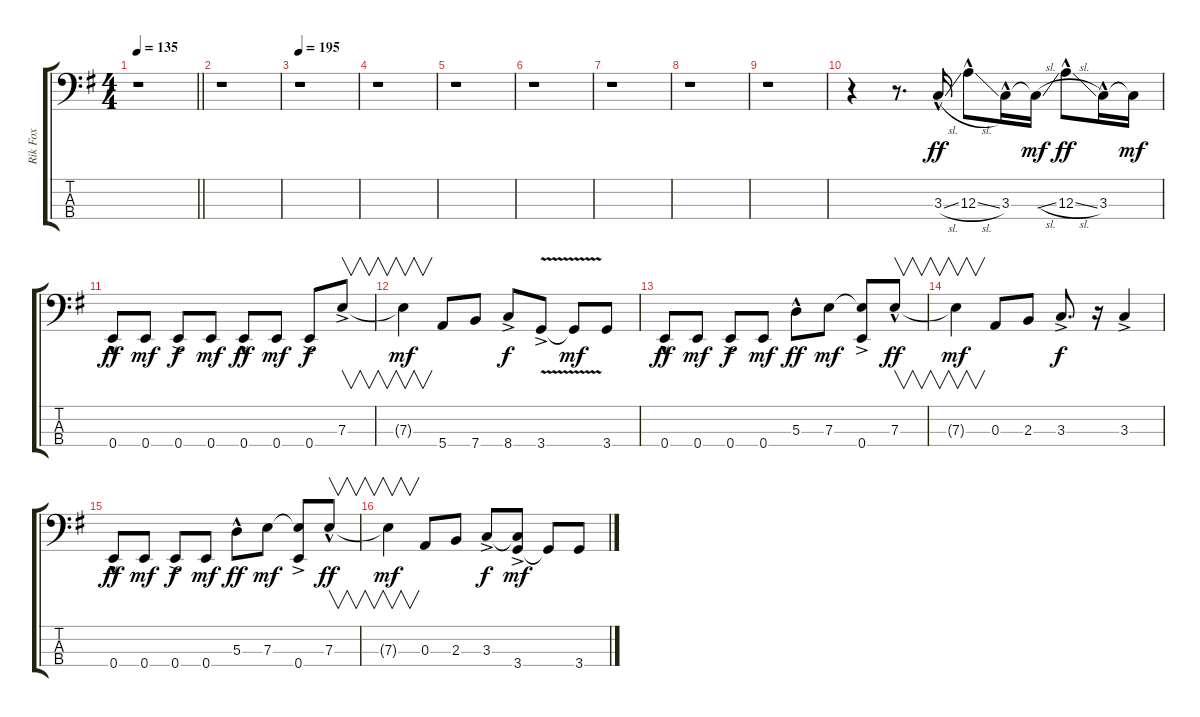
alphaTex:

\track ("Rik Fox" "Rik Fox") {instrument electricbassfinger}
\staff {score tabs}
\tuning (G2 D2 A1 E1) {hide}
\ts (4 4)
\tempo 135
\clef f4
\barLineRight lightlight
\ks g
r.1{dy ff} |
r.1 |
\tempo 195
r.1 |
r.1 |
r.1 |
r.1 |
r.1 |
r.1 |
r.1 |
r.4 r.8{d} 3.3{sl hac}.16 12.3{sl hac}.8 3.3{hac}.16 3.3{sl t}.16{dy mf} 12.3{sl hac}.8{dy ff} 3.3{hac}.16 3.3{t}.16{dy mf} |
0.4{hac}.8{dy ff} 0.4.8{dy mf} 0.4{ac}.8{dy f} 0.4.8{dy mf} 0.4{hac}.8{dy ff} 0.4.8{dy mf} 0.4{ac}.8{dy f} 7.3{ac}.8{v} |
7.3{t}.4{v dy mf} 5.4.8 7.4.8 8.4{ac}.8{dy f} 3.4{v ac}.8 3.4{v t}.8{dy mf} 3.4.8 |
0.4{hac}.8{dy ff} 0.4.8{dy mf} 0.4{ac}.8{dy f} 0.4.8{dy mf} 5.3{hac}.8{dy ff} 7.3.8{dy mf} (7.3{t} 0.4{ac}).8 7.3{hac}.8{v dy ff} |
7.3{t}.4{v dy mf} 0.3.8 2.3.8 3.3{ac}.8{d dy f} r.16 3.3{ac}.4 |
0.4{hac}.8{dy ff} 0.4.8{dy mf} 0.4{ac}.8{dy f} 0.4.8{dy mf} 5.3{hac}.8{dy ff} 7.3.8{dy mf} (7.3{t} 0.4{ac}).8 7.3{hac}.8{v dy ff} |
7.3{t}.4{v dy mf} 0.3.8 2.3.8 3.3{ac}.8{dy f} (3.3{t} 3.4{ac}).8{dy mf} 3.4{t}.8 3.4.8
